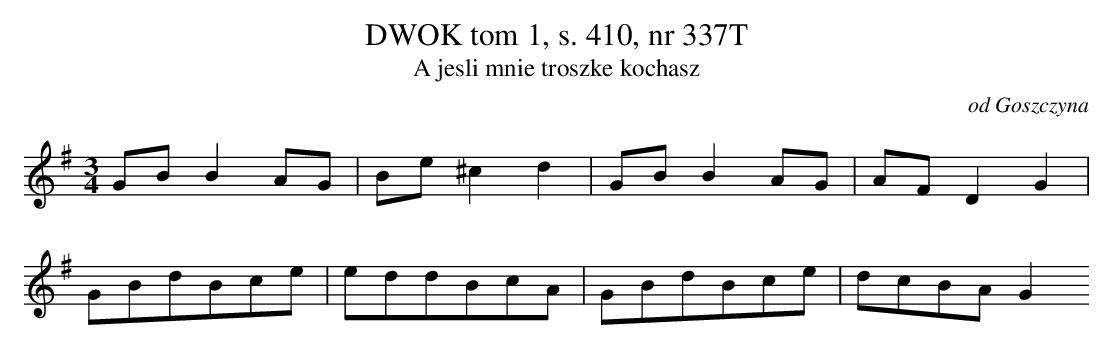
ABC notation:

X:1
T: DWOK tom 1, s. 410, nr 337T
T: A jesli mnie troszke kochasz
O: od Goszczyna
M: 3/4
L: 1/8
K: G
GBB2AG | Be^c2d2 | GBB2AG | AFD2G2 |
GBdBce | eddBcA | GBdBce | dcBAG2
